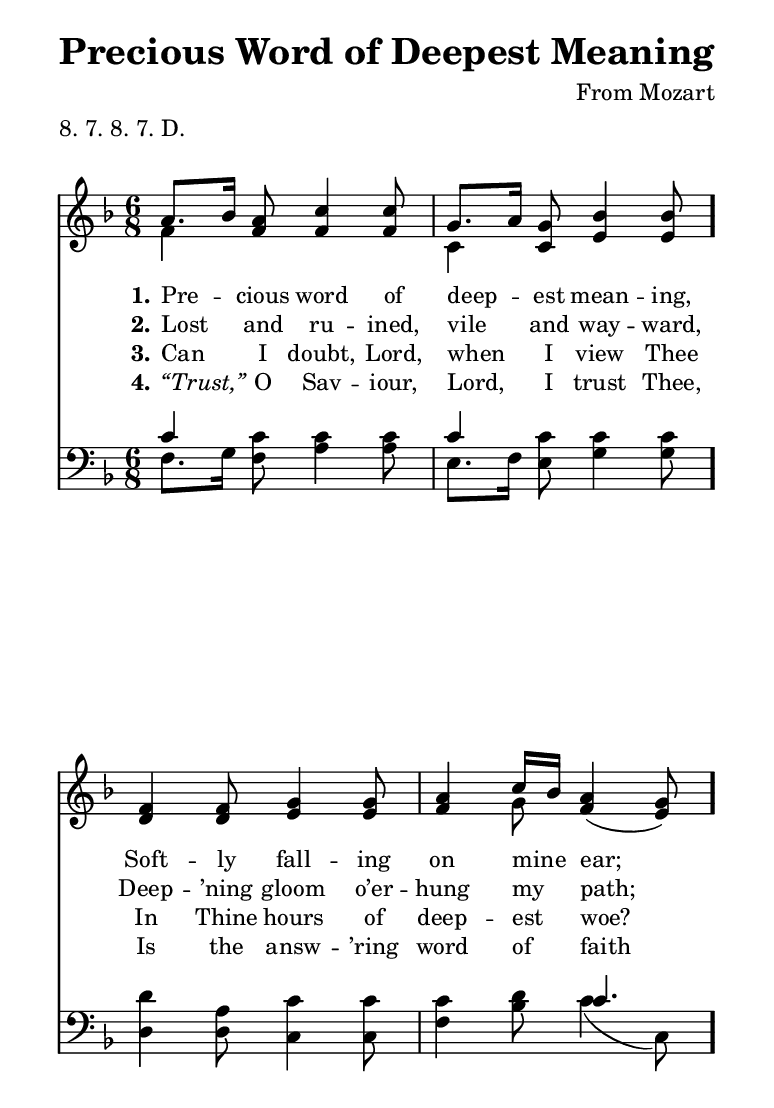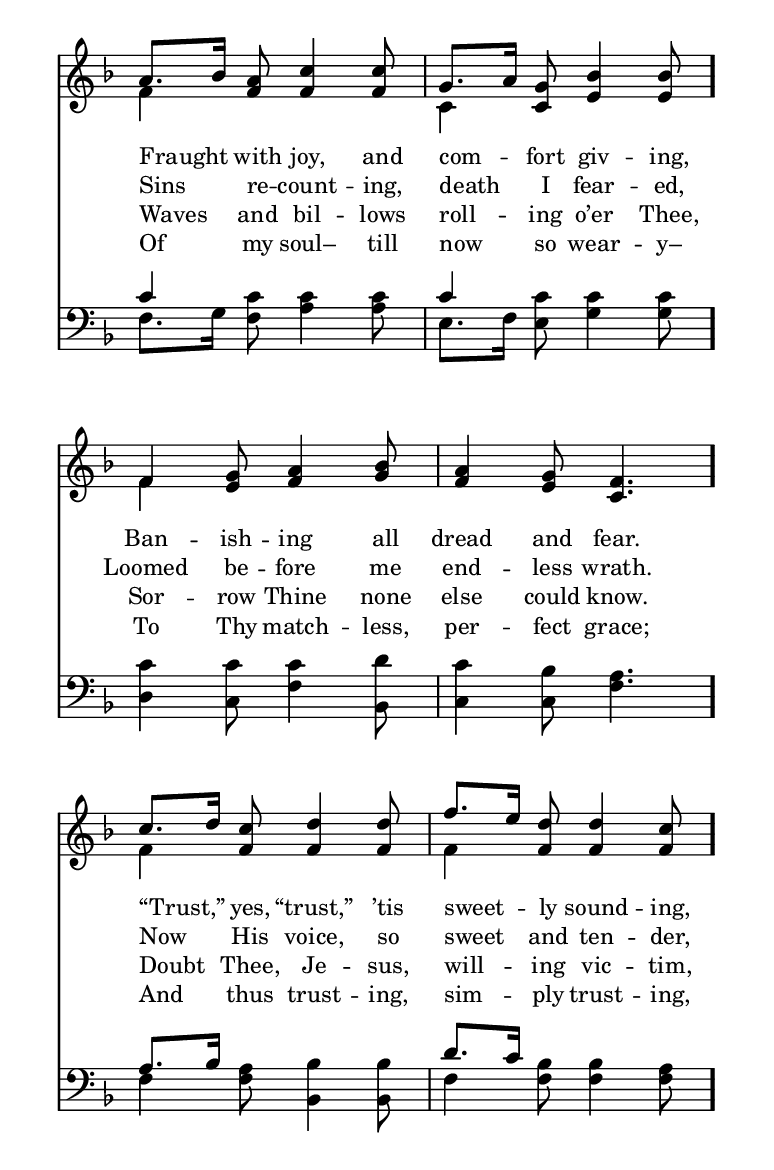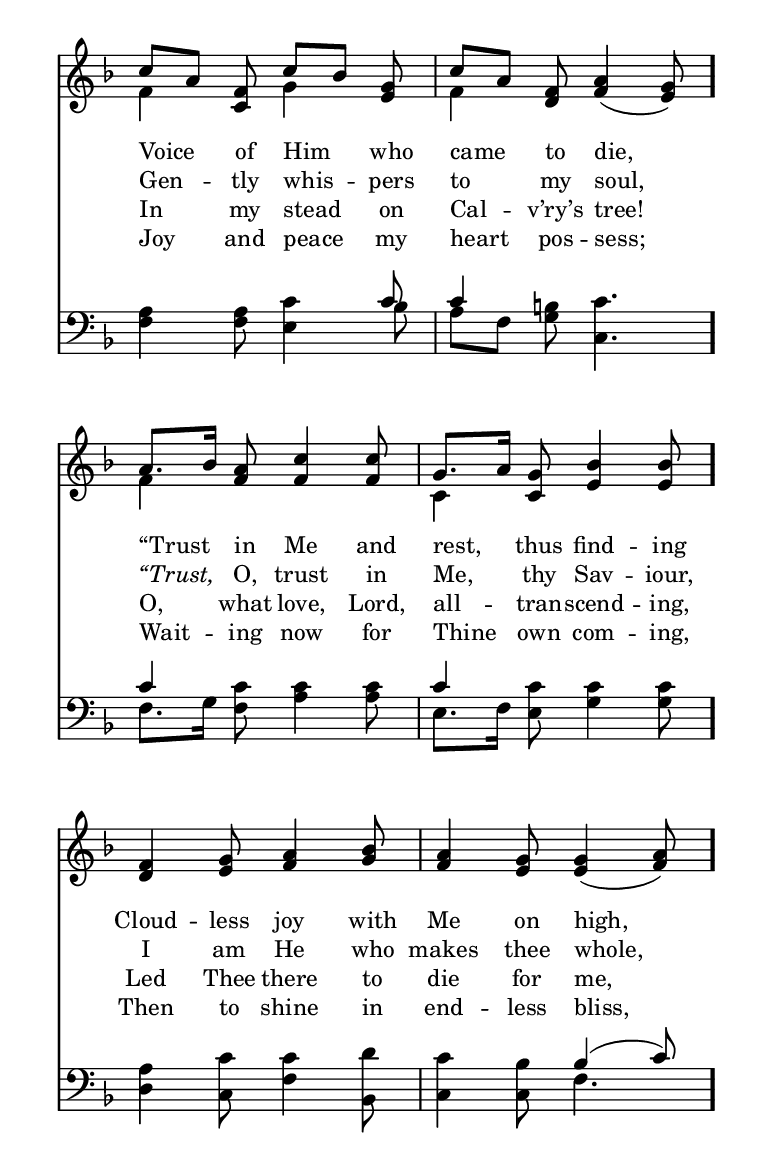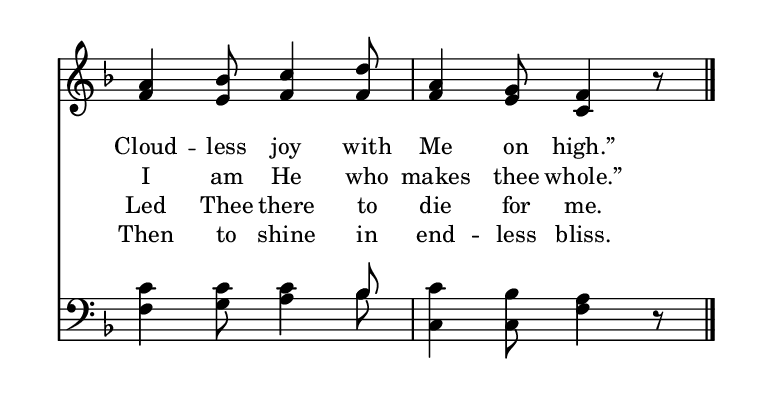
\include "common/global.ily"
\paper {
  \include "common/paper.ily"
  ragged-last-bottom = ##t
  page-count = #(cond (is-eogsized 2) (#t #f))
}

\header{
  hymnnumber = "260"
  title = "Precious Word of Deepest Meaning"
  tunename = ""
  meter = "8. 7. 8. 7. D."
  poet = ""
  composer = "From Mozart"
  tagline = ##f
}

global = {
  \include "common/overrides.ily"
  \override Staff.TimeSignature.style = #'numbered
  \time 6/8
  \override Score.MetronomeMark.transparent = ##t % hide all fermata changes too
  \tempo 4=80
  \key f \major
  \autoBeamOff
}

notesSoprano = {
\global
\relative c'' {

  a8.[ bes16] a8 c4 c8 | g8.[ a16] g8 bes4 bes8 |
  f4 f8 g4 g8 | a4 c16[ bes] a4( g8) |
  a8.[ bes16] a8 c4 c8 | g8.[ a16] g8 bes4 bes8 |
  f4 g8 a4 bes8 | a4 g8 f4.

  c'8.[ d16] c8 d4 d8 | f8.[ e16] d8 d4 c8 |
  c8[ a] f c'[ bes] g | c[ a] f a4( g8) |
  a8.[ bes16] a8 c4 c8 | g8.[ a16] g8 bes4 bes8 |
  f4 g8 a4 bes8 | a4 g8 g4( a8) |
  a4 bes8 c4 d8 | a4 g8 f4 r8 |

  \bar "|."

}
}

notesAlto = {
\global
\relative e' {

  f4 f8 f4 f8 | c4 c8 e4 e8 |
  d4 d8 e4 e8 | f4 g8 f4( e8) |
  f4 f8 f4 f8 | c4 c8 e4 e8 |
  f4 e8 f4 g8 | f4 e8 c4. |

  f4 f8 f4 f8 | f4 f8 f4 f8 |
  f4 c8 g'4 e8 | f4 d8 f4( e8) |
  f4 f8 f4 f8 | c4 c8 e4 e8 |
  d4 e8 f4 g8 | f4 e8 e4( f8) |
  f4 e8 f4 f8 | f4 e8 c4 r8 |

}
}

notesTenor = {
\global
\relative a {

  c4 c8 c4 c8 | c4 c8 c4 c8 |
  d4 a8 c4 c8 | c4 d8 c4. |
  c4 c8 c4 c8 | c4 c8 c4 c8 |
  c4 c8 c4 d8 | c4 bes8 a4. |
  a8.[ bes16] a8 bes4 bes8 | d8.[ c16] bes8 bes4 a8 |
  a4 a8 c4 c8 | c4 b8 c4. |
  c4 c8 c4 c8 | c4 c8 c4 c8 |
  a4 c8 c4 d8 | c4 bes8 bes4( c8) |
  c4 c8 c4 bes8 | c4 bes8 a4 r8 |

}
}

notesBass = {
\global
\relative f {

  f8.[ g16] f8 a4 a8 | e8.[ f16] e8 g4 g8 |
  d4 d8 c4 c8 | f4 bes8 c4( c,8) |
  f8.[ g16] f8 a4 a8 | e8.[ f16] e8 g4 g8 |
  d4 c8 f4 bes,8 | c4 c8 f4. |
  f4 f8 bes,4 bes8 | f'4 f8 f4 f8 |
  f4 f8 e4 bes'8 | a8[ f] g c,4. |
  f8.[ g16] f8 a4 a8 | e8.[ f16] e8 g4 g8 |
  d4 c8 f4 bes,8 | c4 c8 f4. |
  f4 g8 a4 bes8 | c,4 c8 f4 r8 |

}
}

wordsA = \lyricmode {
\set stanza = "1."

Pre -- cious word of deep -- est mean -- ing, \bar "."
Soft -- ly fall -- ing on mine ear; \bar "."
Fraught with joy, and com -- fort giv -- ing, \bar "."
Ban -- ish -- ing all dread and fear. \bar "."
“Trust,” yes, “trust,” ’tis sweet -- ly sound -- ing, \bar "."
Voice of Him who came to die, \bar "."
“Trust in Me and rest, thus find -- ing \bar "."
%{HIDE>%} Cloud -- less joy with Me on high, %{<HIDE%} \bar "."
Cloud -- less joy with Me on high.” \bar "."

}

wordsB = \lyricmode {
\set stanza = "2."

Lost and ru -- ined, vile and way -- ward,
Deep -- ’ning gloom o’er -- hung my path;
Sins re -- count -- ing, death I fear -- ed,
Loomed be -- fore me end -- less wrath.
Now His voice, so sweet and ten -- der,
Gen -- tly whis -- pers to my soul,
\italicsOn “Trust, \italicsOff O, trust in Me, thy Sav -- iour,
%{HIDE>%} I am He who makes thee whole, %{<HIDE%}
I am He who makes thee whole.”

}

wordsC = \lyricmode {
\set stanza = "3."

Can I doubt, Lord, when I view Thee
In Thine hours of deep -- est woe?
Waves and bil -- lows roll -- ing o’er Thee,
Sor -- row Thine none else could know.
Doubt Thee, Je -- sus, will -- ing vic -- tim,
In my stead on Cal -- v’ry’s tree!
O, what love, Lord, all -- tran -- scend -- ing,
%{HIDE>%} Led Thee there to die for me, %{<HIDE%}
Led Thee there to die for me.

}

wordsD = \lyricmode {
\set stanza = "4."

\italicsOn “Trust,” \italicsOff O Sav -- iour, Lord, I trust Thee,
Is the answ -- ’ring word of faith
Of my soul– till now so wear -- y–
To Thy match -- less, per -- fect grace;
And thus trust -- ing, sim -- ply trust -- ing,
Joy and peace my heart pos -- sess;
Wait -- ing now for Thine own com -- ing,
%{HIDE>%} Then to shine in end -- less bliss, %{<HIDE%}
Then to shine in end -- less bliss.

}

\score {
  \context ChoirStaff <<
    \context Staff = upper <<
      \set ChoirStaff.systemStartDelimiter = #'SystemStartBar
      \partcombine #'(2 . 9) \notesSoprano \notesAlto
      \context NullVoice = sopranos { \voiceOne << \notesSoprano >> }
      \context NullVoice = altos { \voiceTwo << \notesAlto >> }
      \context Lyrics = one   \lyricsto sopranos \wordsA
      \context Lyrics = two   \lyricsto sopranos \wordsB
      \context Lyrics = three \lyricsto sopranos \wordsC
      \context Lyrics = four  \lyricsto sopranos \wordsD
    >>
    \context Staff = men <<
      \clef bass
      \partcombine #'(2 . 9) \notesTenor \notesBass
      \context NullVoice = tenors { \voiceOne << \notesTenor >> }
      \context NullVoice = basses { \voiceTwo << \notesBass >> }
    >>
  >>
  \layout {
    \include "common/layout.ily"
  }
  \midi{
    \include "common/midi.ily"
  }
}

\version "2.19.49"  % necessary for upgrading to future LilyPond versions.

% vi:set et ts=2 sw=2 ai nocindent syntax=lilypond:
